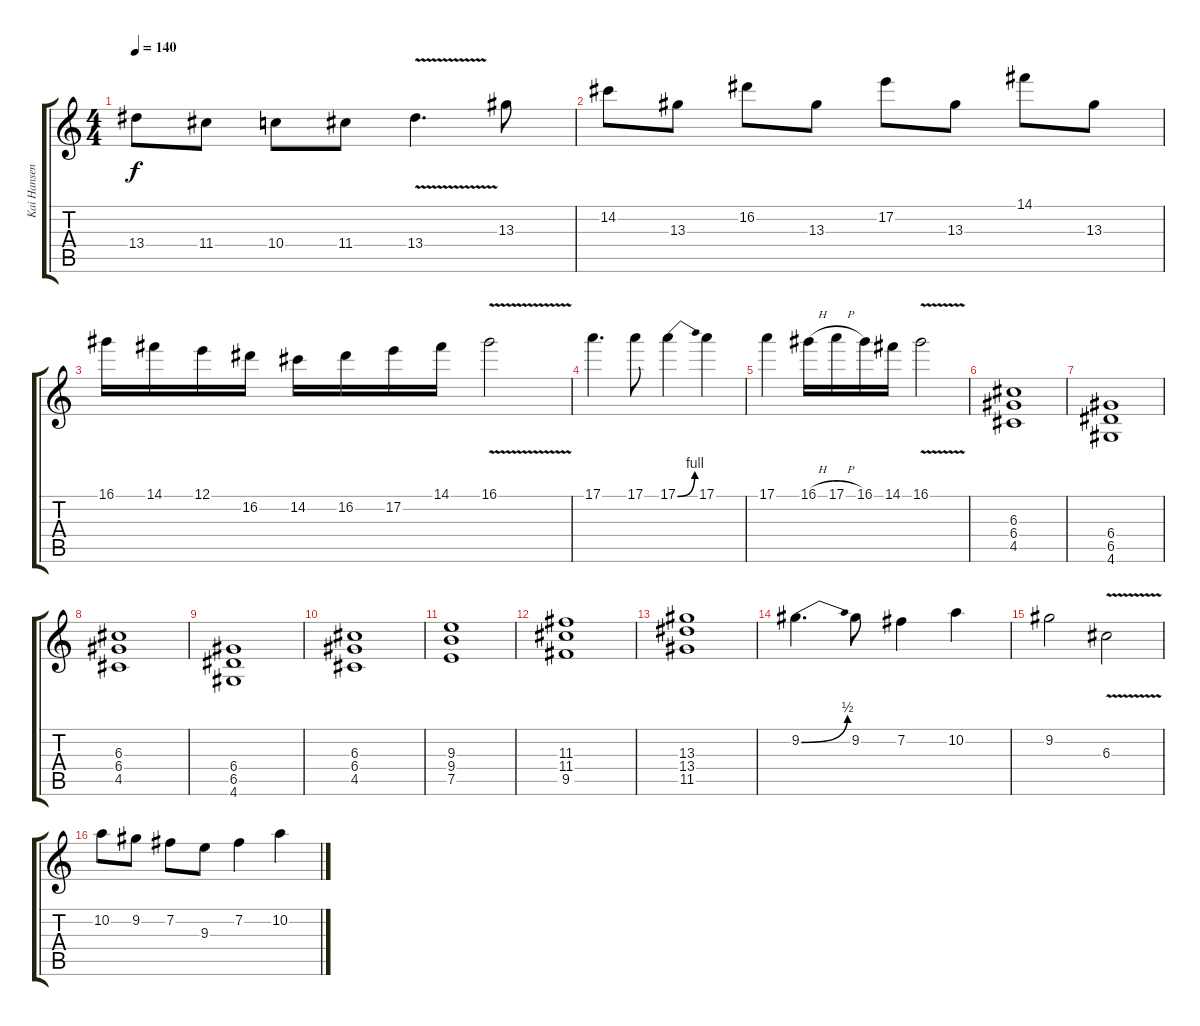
\track ("Kai Hansen" "Kai Hansen") {instrument distortionguitar}
\staff {score tabs}
\tuning (E4 B3 G3 D3 A2 E2) {hide}
\ts (4 4)
\tempo 140
\clef g2
\ks c
13.4.8{dy f} 11.4.8 10.4.8 11.4.8 13.4{v}.4{d} 13.3.8 |
14.2.8 13.3.8 16.2.8 13.3.8 17.2.8 13.3.8 14.1.8 13.3.8 |
16.1.16 14.1.16 12.1.16 16.2.16 14.2.16 16.2.16 17.2.16 14.1.16 16.1{v}.2 |
17.1.4{d} 17.1.8 17.1{be (bend 0 0 60 4)}.4 17.1.4 |
17.1.4 16.1{h}.16 17.1{h}.16 16.1.16 14.1.16 16.1{v}.2 |
(6.3 6.4 4.5).1{volume 13} |
(6.4 6.5 4.6).1 |
(6.3 6.4 4.5).1 |
(6.4 6.5 4.6).1 |
(6.3 6.4 4.5).1 |
(9.3 9.4 7.5).1 |
(11.3 11.4 9.5).1 |
(13.3 13.4 11.5).1 |
9.2{be (bend 0 0 60 2)}.4{d volume 16} 9.2.8 7.2.4 10.2.4 |
9.2.2 6.3{v}.2 |
10.2.8 9.2.8 7.2.8 9.3.8 7.2.4 10.2.4
